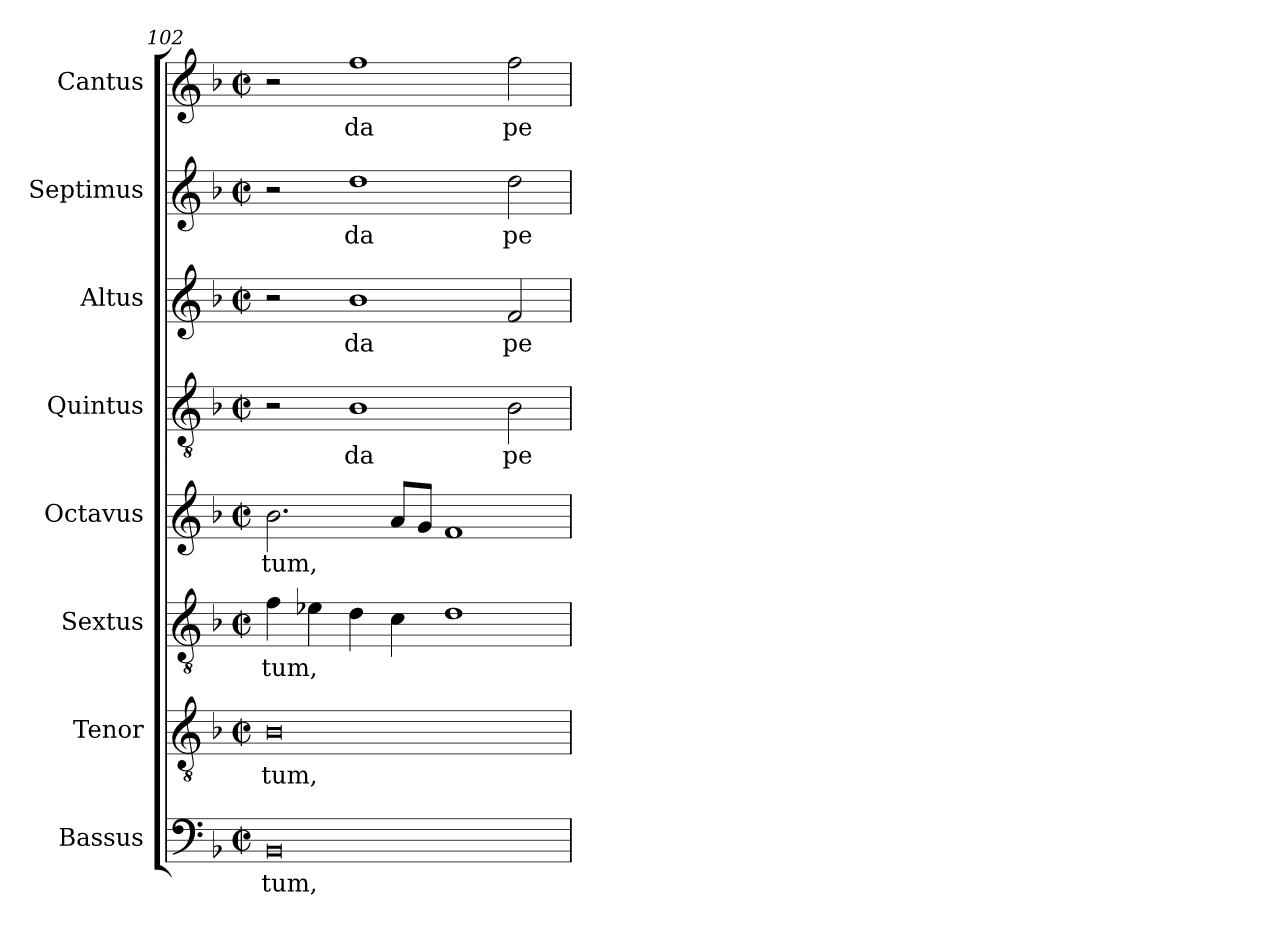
**kern	**text	**kern	**text	**kern	**text	**kern	**text	**kern	**text	**kern	**text	**kern	**text	**kern	**text
*part8	*part8	*part7	*part7	*part6	*part6	*part5	*part5	*part4	*part4	*part3	*part3	*part2	*part2	*part1	*part1
*staff8	*staff8	*staff7	*staff7	*staff6	*staff6	*staff5	*staff5	*staff4	*staff4	*staff3	*staff3	*staff2	*staff2	*staff1	*staff1
*I"Bassus	*	*I"Tenor	*	*I"Sextus	*	*I"Octavus	*	*I"Quintus	*	*I"Altus	*	*I"Septimus	*	*I"Cantus	*
*clefF4	*	*clefGv2	*	*clefGv2	*	*clefG2	*	*clefGv2	*	*clefG2	*	*clefG2	*	*clefG2	*
*k[b-]	*	*k[b-]	*	*k[b-]	*	*k[b-]	*	*k[b-]	*	*k[b-]	*	*k[b-]	*	*k[b-]	*
*F:	*	*F:	*	*F:	*	*F:	*	*F:	*	*F:	*	*F:	*	*F:	*
*M2/2	*	*M2/2	*	*M2/2	*	*M2/2	*	*M2/2	*	*M2/2	*	*M2/2	*	*M2/2	*
*met(c|)	*	*met(c|)	*	*met(c|)	*	*met(c|)	*	*met(c|)	*	*met(c|)	*	*met(c|)	*	*met(c|)	*
=102	=102	=102	=102	=102	=102	=102	=102	=102	=102	=102	=102	=102	=102	=102	=102
!	!LO:LY:b:cj	!	!LO:LY:b:cj	!	!LO:LY:b	!	!LO:LY:b	!	!	!	!	!	!	!	!
0BB-	-tum,	0B-	tum,	4f\	-tum,	2.b-\	-tum,	2r	.	2r	.	2r	.	2r	.
.	.	.	.	4e-\	.	.	.	.	.	.	.	.	.	.	.
!	!	!	!	!	!	!	!	!	!LO:LY:b:cj	!	!LO:LY:b:cj	!	!LO:LY:b:cj	!	!LO:LY:b:cj
.	.	.	.	4d\	.	.	.	1B-	da	1b-	da	1dd	da	1ff	da
.	.	.	.	4c\	.	8a/L	.	.	.	.	.	.	.	.	.
.	.	.	.	.	.	8g/J	.	.	.	.	.	.	.	.	.
.	.	.	.	1d	.	1f	.	.	.	.	.	.	.	.	.
!	!	!	!	!	!	!	!	!	!LO:LY:b:cj	!	!LO:LY:b:cj	!	!LO:LY:b:cj	!	!LO:LY:b:cj
.	.	.	.	.	.	.	.	2B-\	pe	2f/	pe	2dd\	pe	2ff\	pe
=	=	=	=	=	=	=	=	=	=	=	=	=	=	=	=
*-	*-	*-	*-	*-	*-	*-	*-	*-	*-	*-	*-	*-	*-	*-	*-
